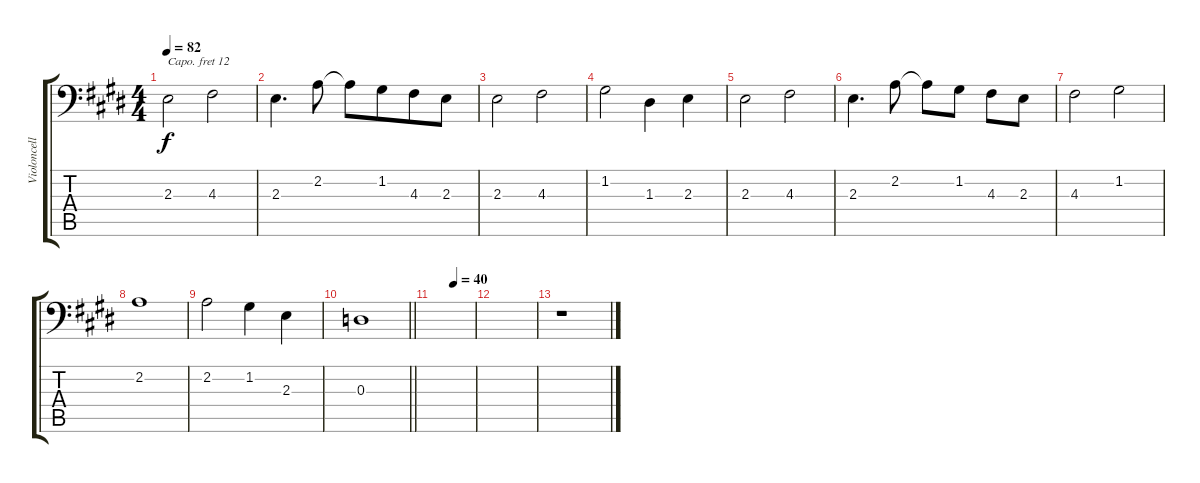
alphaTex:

\track ("Violoncelle" "Violoncell") {instrument cello}
\staff {score tabs}
\capo 12
\tuning (C3 G2 D2 A1 E1 B0) {hide}
\ts (4 4)
\tempo 82
\clef f4
\ks e
2.3.2{dy f} 4.3.2 |
2.3.4{d} 2.2.8 2.2{t}.8 1.2.8{beam merge} 4.3.8 2.3.8 |
2.3.2 4.3.2 |
1.2.2 1.3.4 2.3.4 |
2.3.2 4.3.2 |
2.3.4{d} 2.2.8 2.2{t}.8 1.2.8 4.3.8 2.3.8 |
4.3.2 1.2.2 |
2.2.1 |
2.2.2 1.2.4 2.3.4 |
\barLineRight lightlight
0.3.1{volume 6} |
\tempo (40 0.5)
|
|
r.1
